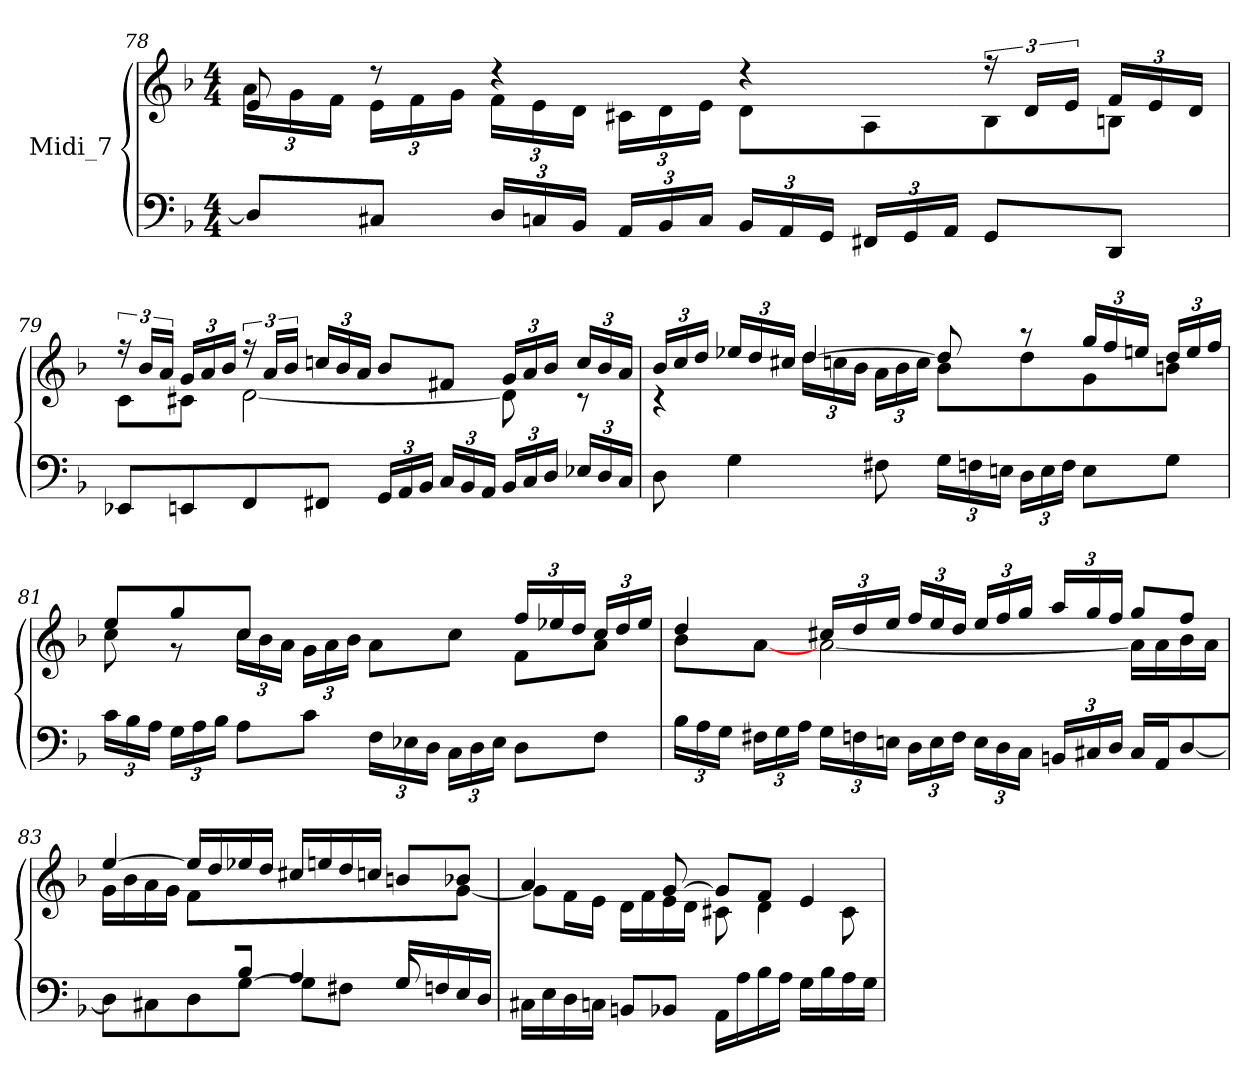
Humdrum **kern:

**kern	**kern
*part1	*part1
*staff2	*staff1
*I"Midi_7	*
*clefF4	*clefG2
*k[b-]	*k[b-]
*F:	*F:
*M4/4	*M4/4
=78	=78
*^	*^
8DLyy]	8D/L]	8e/	24aLL
.	.	.	24g
.	.	.	24fJJ
8C#X/Jyy	8C#X/J	8r	24e\LL
.	.	.	24f\
.	.	.	24g\JJ
24DLL	4ryy	4r	24fLL
24Cn/	.	.	24e
24BB-/JJ	.	.	24dJJ
24AALL	.	.	24c#X\LL
24BB-/	.	.	24d\
24C/JJ	.	.	24e\JJ
24BB-LL	2ryy	4r	8dL
24AA/	.	.	.
24GG/JJ	.	.	.
24FF#XLL	.	.	8A
24GG/	.	.	.
24AA/JJ	.	.	.
8GGL	.	24r	8B-
.	.	24dLL	.
.	.	24eJJ	.
8DD/J	.	24f/LL	8BnJ
.	.	24e/	.
.	.	24d/JJ	.
*v	*v	*	*
!!LO:LB:g=z	!!
=79	=79	=79
8EE-XL	24r	8cL
.	24b-LL	.
.	24aJJ	.
8EEn	24g/LL	8c#XJ
.	24a/	.
.	24b-/JJ	.
8FF	24r	[2d\
.	24aLL	.
.	24b-JJ	.
8FF#XJ	24ccn/LL	.
.	24b-/	.
.	24a/JJ	.
24GGLL	8b-L	.
24AA	.	.
24BB-JJ	.	.
24CLL	8f#XJ	.
24BB-	.	.
24AAJJ	.	.
24BB-LL	24g/LL	8d\]
24C	24a/	.
24DJJ	24b-/JJ	.
24E-X/LL	24cc/LL	8r
24D/	24b-/	.
24CJJ	24a/JJ	.
=80	=80	=80
8D	24b-/LL	4r
.	24cc/	.
.	24dd/JJ	.
4G	24ee-X/LL	.
.	24dd/	.
.	24cc#X/JJ	.
.	[4dd/	24ddLL
.	.	24cc
.	.	24b-JJ
8F#X	.	24aLL
.	.	24b-
.	.	24ccJJ
24GLL	8dd/]	8b-\L
24Fn	.	.
24EnJJ	.	.
24DLL	8r	8dd\
24E	.	.
24FJJ	.	.
8EL	24gg/LL	8g\
.	24ff/	.
.	24een/JJ	.
8GJ	24dd/LL	8bn\J
.	24ee/	.
.	24ff/JJ	.
!!LO:LB:g=z	!!
=81	=81	=81
24cLL	8ee/L	8cc\
24B-	.	.
24AJJ	.	.
24GLL	8gg/	8r
24A	.	.
24B-JJ	.	.
8AL	8cc/J	24cc\LL
.	.	24b-\
.	.	24a\JJ
8cJ	8ryy	24g\LL
.	.	24a\
.	.	24b-\JJ
24FLL	4ryy	8a\L
24E-X	.	.
24DJJ	.	.
24CLL	.	8cc\J
24D	.	.
24E-JJ	.	.
8DL	24ff/LL	8f\L
.	24ee-X/	.
.	24dd/JJ	.
8FJ	24cc/LL	8a\J
.	24dd/	.
.	24ee-/JJ	.
=82	=82	=82
24B-LL	4dd/	8b-\L
24A	.	.
24GJJ	.	.
24F#XLL	.	[8a\J
24G	.	.
24AJJ	.	.
24GLL	24cc#X/LL	[2a\
24Fn	24dd/	.
24EnJJ	24ee/JJ	.
24DLL	24ff/LL	.
24E	24ee/	.
24FJJ	24dd/JJ	.
24ELL	24ee/LL	.
24D	24ff/	.
24CJJ	24gg/JJ	.
24BBnLL	24aa/LL	.
24C#X	24gg/	.
24DJJ	24ff/JJ	.
16C#/LL	8gg/L	16a\LL]
16AA/	.	16a\
[8D/J	8ff/J	16b-\
.	.	16a\JJ
!!LO:LB:g=z	!!
=83	=83	=83
*^	*	*
*	*^	*	*
4.ryy	1ryy	8D\L]	[4ee/	16g\LL
.	.	.	.	16b-\
.	.	8C#X\	.	16a\
.	.	.	.	16g\JJ
.	.	8D\	16ee/LL]	8fL
.	.	.	16dd/	.
8B-J	.	[8G\J	16ee-X/	2ryy
.	.	.	16dd/JJ	.
4A/	.	8G\L]	16cc#X/LL	.
.	.	.	16een/	.
.	.	8F#X\J	16dd/	.
.	.	.	16ccn/JJ	.
8GL	.	16GLL	8bn/L	.
.	.	16Fn	.	.
8ryy	.	16E	8b-X/J	[8gJ
.	.	16DJJ	.	.
*	*v	*v	*	*
=84	=84	=84	=84
1ryy	16C#X\LL	4a/	8gL]
.	16E\	.	.
.	16D\	.	16fL
.	16Cn\JJ	.	16eJJ
.	8BBn/L	8ryy	16d\LL
.	.	.	16f\
.	8BB-X/J	[8g	16e\
.	.	.	16d\JJ
.	16AALL	8gL]	8c#X\
.	16A	.	.
.	16B-	8fJ	4d\
.	16AJJ	.	.
.	16G\LL	4e/	.
.	16B-\	.	.
.	16A\	.	8c#\
.	16G\JJ	.	.
*v	*v	*	*
*	*v	*v
=	=
*-	*-
